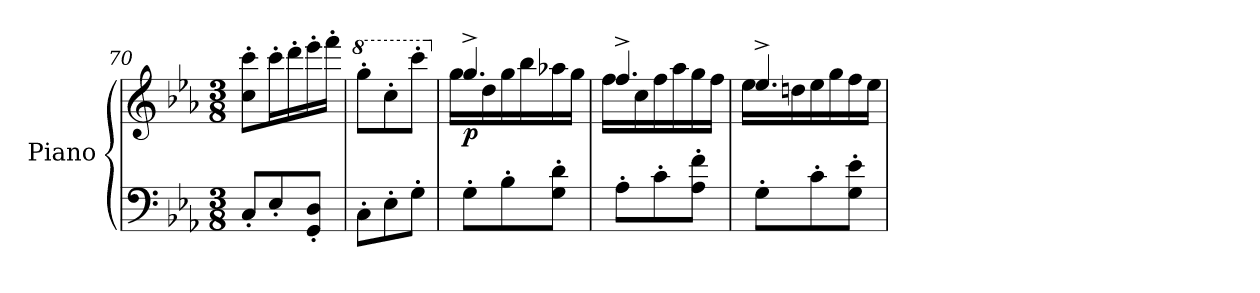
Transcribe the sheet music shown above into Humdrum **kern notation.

**kern	**kern	**dynam
*part1	*part1	*part1
*staff2	*staff1	*staff1/2
*I"Piano	*	*
*I'Pno.	*	*
!!LO:LB:g=z
*clefF4	*clefG2	*
*k[b-e-a-]	*k[b-e-a-]	*
*M3/8	*M3/8	*
=70	=70	=70
8C'/L	8cc\' 8ccc\'L	.
8E-'/	16ccc'\L	.
.	16ddd'\	.
8GG/' 8D/'J	16eee-'\	.
.	16fff'\JJ	.
=71	=71	=71
*	*8va	*
8C'\L	8ggg'\L	.
8E-'\	8ccc'\	.
8G'\J	8cccc'\J	.
=72	=72	=72
*	*X8va	*
*	*^	*
!	!	!	!LO:DY:b
8G'\L	4.gg^/	16gg\LL	p
.	.	16dd\	.
8B-'\	.	16gg\	.
.	.	16bb-\	.
8G\' 8d\'J	.	16aa-X\	.
.	.	16gg\JJ	.
=73	=73	=73	=73
8A-'\L	4.ff^/	16ff\LL	.
.	.	16cc\	.
8c'\	.	16ff\	.
.	.	16aa-\	.
8A-\' 8f\'J	.	16gg\	.
.	.	16ff\JJ	.
=74	=74	=74	=74
8G'\L	4.ee-^/	16ee-\LL	.
.	.	16ddn\	.
8c'\	.	16ee-\	.
.	.	16gg\	.
8G\' 8e-\'J	.	16ff\	.
.	.	16ee-\JJ	.
*	*v	*v	*
=	=	=
*-	*-	*-
